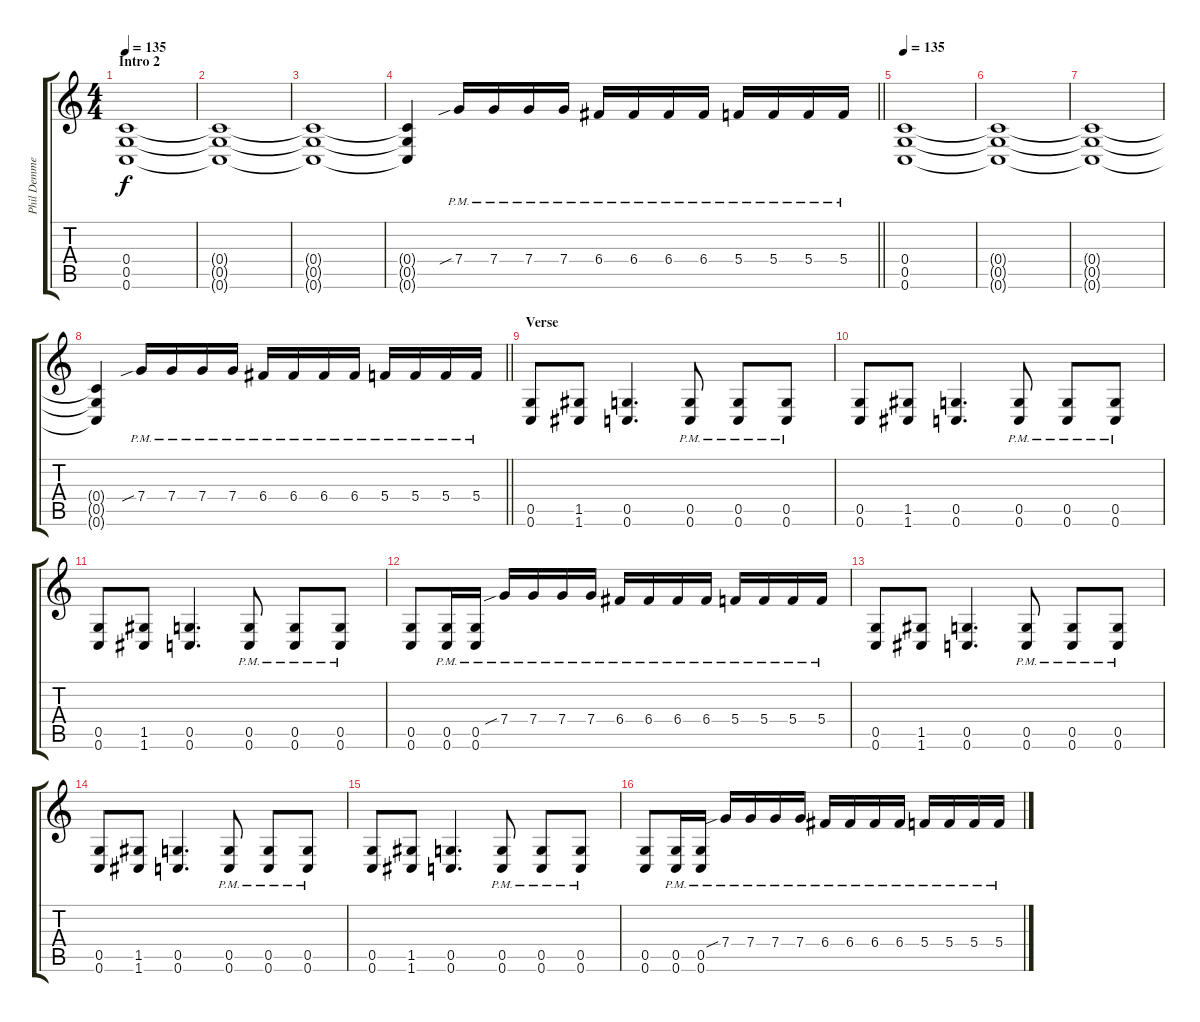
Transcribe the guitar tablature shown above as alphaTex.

\track ("Phil Demmel" "Phil Demme") {instrument distortionguitar}
\staff {score tabs}
\tuning (D4 A3 F3 C3 G2 C2) {hide}
\ts (4 4)
\section ("" "Intro 2")
\tempo 135
\clef g2
\ks c
(0.4 0.5 0.6).1{dy f} |
(0.4{t} 0.5{t} 0.6{t}).1 |
(0.4{t} 0.5{t} 0.6{t}).1 |
\barLineRight lightlight
(0.4{t} 0.5{t} 0.6{t}).4 7.4{sib pm}.16 7.4{pm}.16 7.4{pm}.16 7.4{pm}.16 6.4{pm}.16 6.4{pm}.16 6.4{pm}.16 6.4{pm}.16 5.4{pm}.16 5.4{pm}.16 5.4{pm}.16 5.4{pm}.16 |
\tempo 135
(0.4 0.5 0.6).1 |
(0.4{t} 0.5{t} 0.6{t}).1 |
(0.4{t} 0.5{t} 0.6{t}).1 |
\barLineRight lightlight
(0.4{t} 0.5{t} 0.6{t}).4 7.4{sib pm}.16 7.4{pm}.16 7.4{pm}.16 7.4{pm}.16 6.4{pm}.16 6.4{pm}.16 6.4{pm}.16 6.4{pm}.16 5.4{pm}.16 5.4{pm}.16 5.4{pm}.16 5.4{pm}.16 |
\section ("" "Verse")
(0.5 0.6).8 (1.5 1.6).8 (0.5 0.6).4{d} (0.5{pm} 0.6{pm}).8 (0.5{pm} 0.6{pm}).8 (0.5{pm} 0.6{pm}).8 |
(0.5 0.6).8 (1.5 1.6).8 (0.5 0.6).4{d} (0.5{pm} 0.6{pm}).8 (0.5{pm} 0.6{pm}).8 (0.5{pm} 0.6{pm}).8 |
(0.5 0.6).8 (1.5 1.6).8 (0.5 0.6).4{d} (0.5{pm} 0.6{pm}).8 (0.5{pm} 0.6{pm}).8 (0.5{pm} 0.6{pm}).8 |
(0.5 0.6).8 (0.5{pm} 0.6{pm}).16 (0.5{pm} 0.6{pm}).16 7.4{sib pm}.16 7.4{pm}.16 7.4{pm}.16 7.4{pm}.16 6.4{pm}.16 6.4{pm}.16 6.4{pm}.16 6.4{pm}.16 5.4{pm}.16 5.4{pm}.16 5.4{pm}.16 5.4{pm}.16 |
(0.5 0.6).8 (1.5 1.6).8 (0.5 0.6).4{d} (0.5{pm} 0.6{pm}).8 (0.5{pm} 0.6{pm}).8 (0.5{pm} 0.6{pm}).8 |
(0.5 0.6).8 (1.5 1.6).8 (0.5 0.6).4{d} (0.5{pm} 0.6{pm}).8 (0.5{pm} 0.6{pm}).8 (0.5{pm} 0.6{pm}).8 |
(0.5 0.6).8 (1.5 1.6).8 (0.5 0.6).4{d} (0.5{pm} 0.6{pm}).8 (0.5{pm} 0.6{pm}).8 (0.5{pm} 0.6{pm}).8 |
(0.5 0.6).8 (0.5{pm} 0.6{pm}).16 (0.5{pm} 0.6{pm}).16 7.4{sib pm}.16 7.4{pm}.16 7.4{pm}.16 7.4{pm}.16 6.4{pm}.16 6.4{pm}.16 6.4{pm}.16 6.4{pm}.16 5.4{pm}.16 5.4{pm}.16 5.4{pm}.16 5.4{pm}.16
